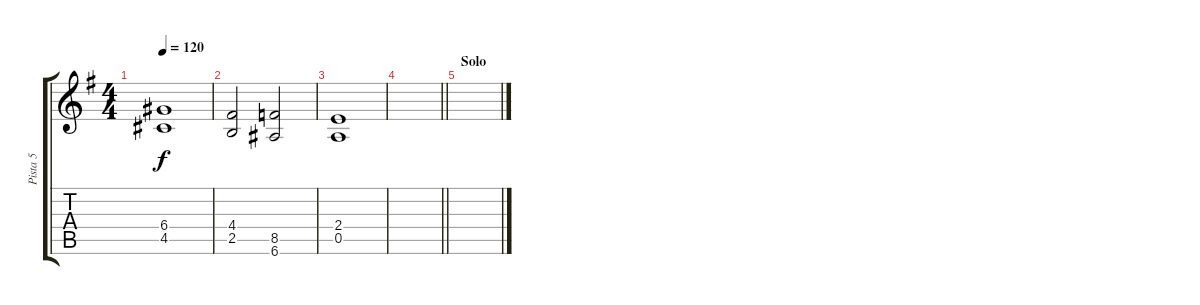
\track ("Pista 5" "Pista 5") {instrument overdrivenguitar}
\staff {score tabs}
\tuning (E4 B3 G3 D3 A2 E2) {hide}
\ts (4 4)
\tempo 120
\clef g2
\ks g
(6.4 4.5).1{dy f} |
(4.4 2.5).2 (8.5 6.6).2 |
(2.4 0.5).1 |
\barLineRight lightlight
|
\section ("" "Solo")
